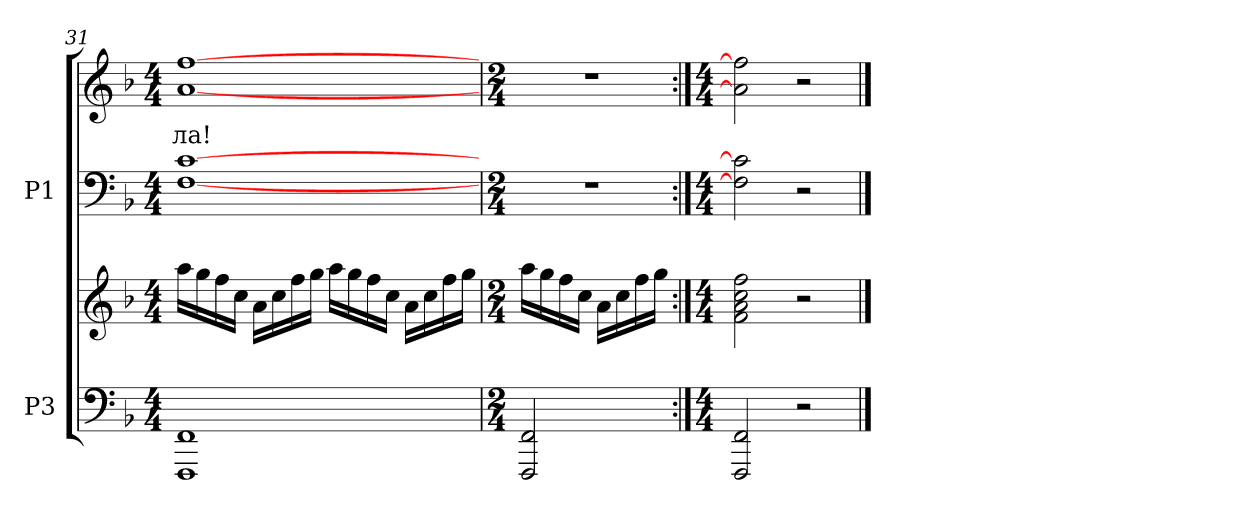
**kern	**kern	**kern	**kern	**text
*part2	*part2	*part1	*part1	*part1
*staff4	*staff3	*staff2	*staff1	*staff1
*I"P3	*	*I"P1	*	*
*clefF4	*clefG2	*clefF4	*clefG2	*
*k[b-]	*k[b-]	*k[b-]	*k[b-]	*
*F:	*F:	*F:	*F:	*
*M4/4	*M4/4	*M4/4	*M4/4	*
=31	=31	=31	=31	=31
*	*	*^	*	*
!	!	!	!	!	!LO:LY:b:color=#000000
*	*	*	*	*^	*
1FFFi 1FFi	16aai\LL	[>1ci	[<1Fi	[>1ffi	[<1ai	-ла!
.	16ggi\	.	.	.	.	.
.	16ffi\	.	.	.	.	.
.	16cci\JJ	.	.	.	.	.
.	16ai\LL	.	.	.	.	.
.	16cci\	.	.	.	.	.
.	16ffi\	.	.	.	.	.
.	16ggi\JJ	.	.	.	.	.
.	16aai\LL	.	.	.	.	.
.	16ggi\	.	.	.	.	.
.	16ffi\	.	.	.	.	.
.	16cci\JJ	.	.	.	.	.
.	16ai\LL	.	.	.	.	.
.	16cci\	.	.	.	.	.
.	16ffi\	.	.	.	.	.
.	16ggi\JJ	.	.	.	.	.
*	*	*v	*v	*	*	*
*	*	*	*v	*v	*
=32	=32	=32	=32	=32
*M2/4	*M2/4	*M2/4	*M2/4	*
!	!	!LO:N:vis=1	!LO:N:vis=1	!
2FFFi/ 2FFi	16aai\LL	2r	2r	.
.	16ggi\	.	.	.
.	16ffi\	.	.	.
.	16cci\JJ	.	.	.
.	16ai\LL	.	.	.
.	16cci\	.	.	.
.	16ffi\	.	.	.
.	16ggi\JJ	.	.	.
=33:|!	=33:|!	=33:|!	=33:|!	=33:|!
*M4/4	*M4/4	*M4/4	*M4/4	*
2FFFi/ 2FFi	2fi\ 2ai 2cci 2ffi	2Fi\] 2ci]	2ai\] 2ffi]	.
2r	2r	2r	2r	.
==	==	==	==	==
*-	*-	*-	*-	*-
